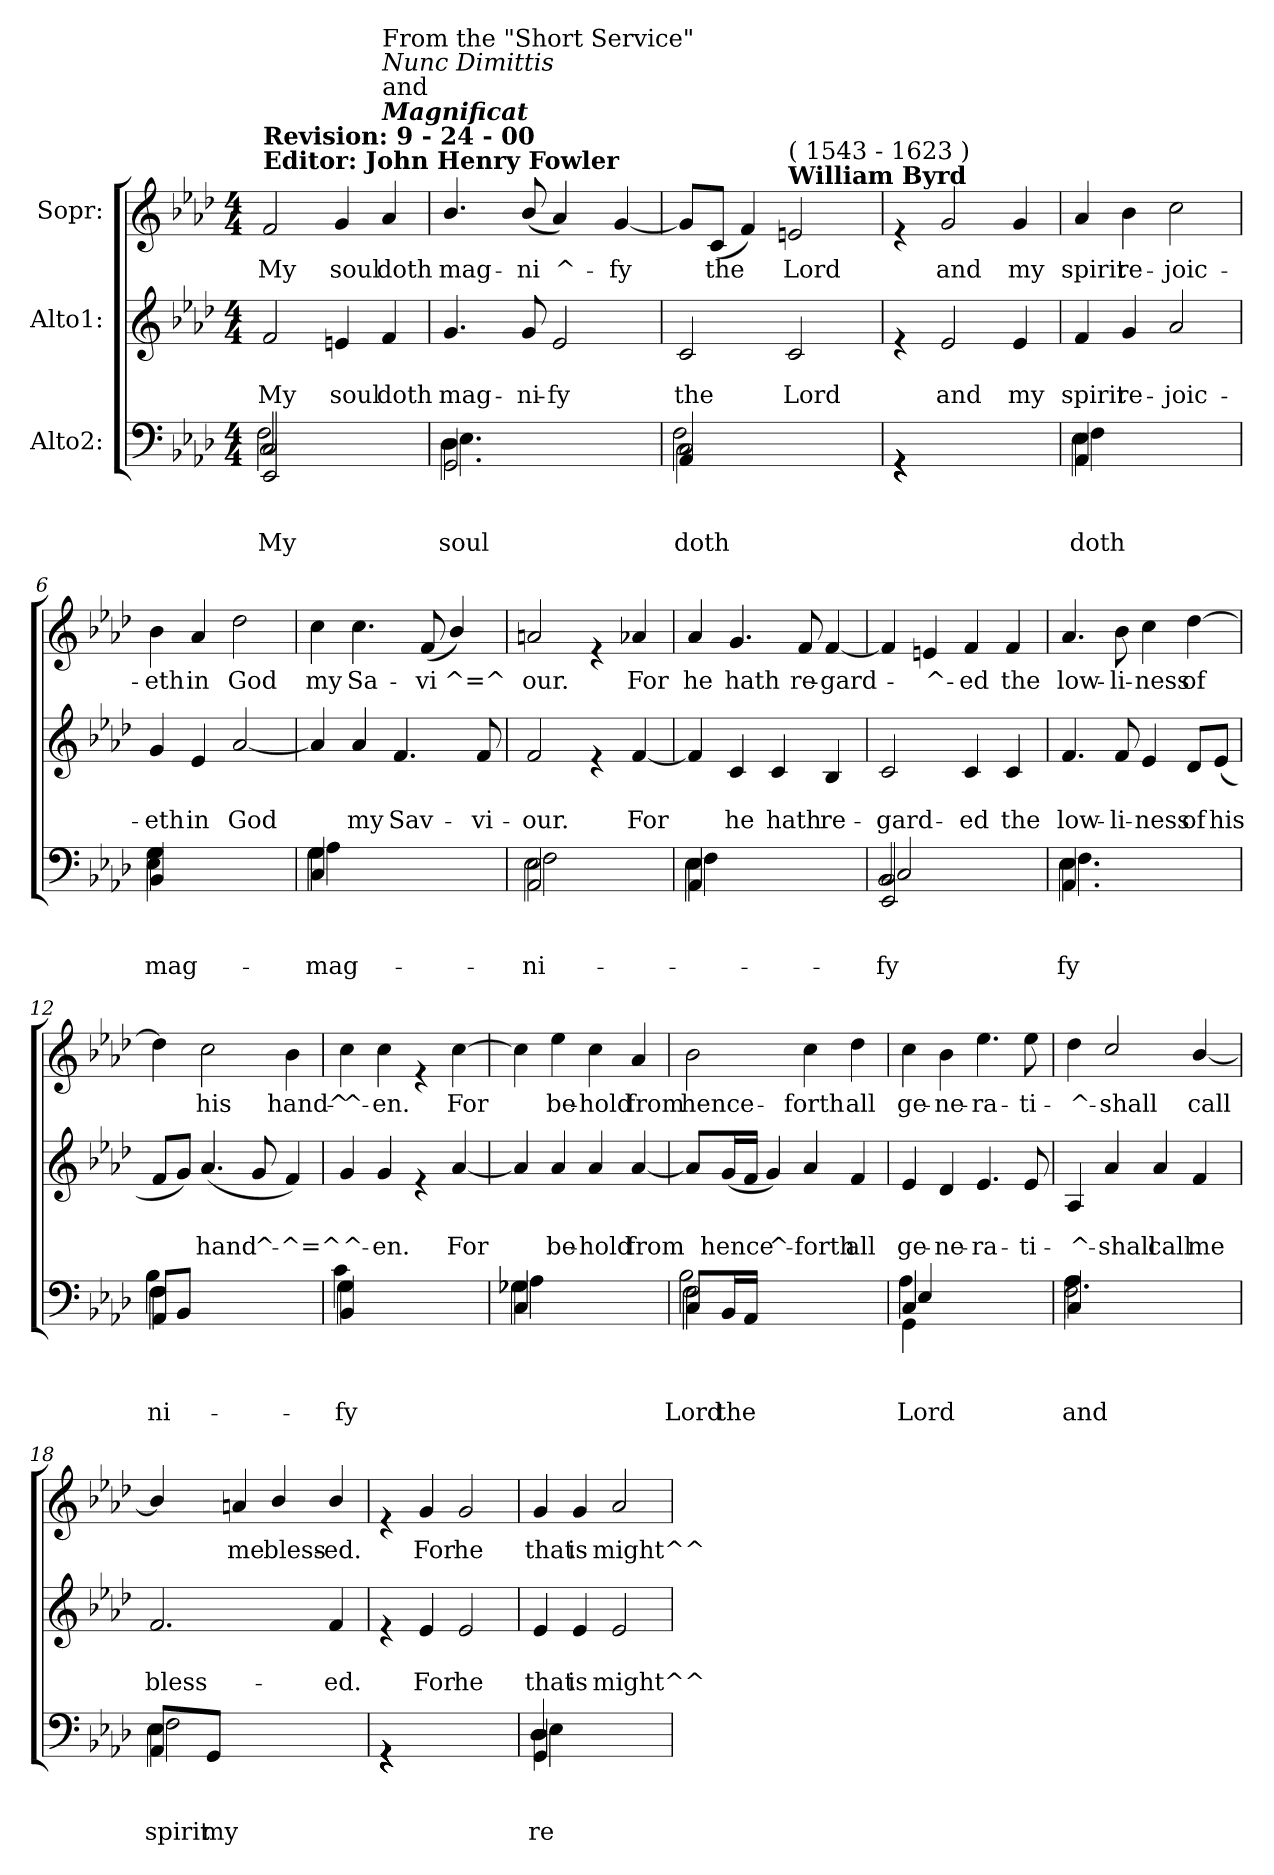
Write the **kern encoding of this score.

**kern	**text	**text	**text	**kern	**text	**text	**kern	**text
*part3	*part3	*part3	*part3	*part2	*part2	*part2	*part1	*part1
*staff3	*staff3	*staff3	*staff3	*staff2	*staff2	*staff2	*staff1	*staff1
*I"Alto2:	*	*	*	*I"Alto1:	*	*	*I"Sopr:	*
*clefF4	*	*	*	*clefG2	*	*	*clefG2	*
*k[b-e-a-d-]	*	*	*	*k[b-e-a-d-]	*	*	*k[b-e-a-d-]	*
*A-:	*	*	*	*A-:	*	*	*A-:	*
*M4/4	*	*	*	*M4/4	*	*	*M4/4	*
=1	=1	=1	=1	=1	=1	=1	=1	=1
!	!	!	!	!	!	!	!LO:TX:a:B:t=Editor&colon;  John Henry Fowler	!
!	!	!	!	!	!	!	!LO:TX:a:B:t=Revision&colon;  9 - 24 - 00	!
!	!	!	!LO:LY:b	!	!	!	!	!
*^	*	*	*	*	*	*	*	*
!	!	!	!	!LO:LY:b	!	!	!	!	!
*	*^	*	*	*	*	*	*	*	*
!	!	!	!	!	!LO:LY:b	!	!	!	!	!
*	*	*^	*	*	*	*	*	*	*	*
!	!	!	!	!	!	!LO:LY:b	!	!	!LO:LY:b	!	!LO:LY:b
2EE-/	2C/	2C/	2F\	.	.	My	2f/	.	My	2f/	My
!	!	!	!	!	!	!	!	!	!LO:LY:b	!	!LO:LY:b
2ryy	2ryy	2ryy	2ryy	.	.	.	4en/	.	soul	4g/	soul
!	!	!	!	!	!	!	!	!	!	!LO:TX:a:Bi:t=Magnificat	!
!	!	!	!	!	!	!	!	!	!	!LO:TX:a:t=and	!
!	!	!	!	!	!	!	!	!	!	!LO:TX:a:i:t=Nunc Dimittis	!
!	!	!	!	!	!	!	!	!	!	!LO:TX:a:t=From the "Short Service"	!
!	!	!	!	!	!	!	!	!	!LO:LY:b	!	!LO:LY:b
.	.	.	.	.	.	.	4f/	.	doth	4a-/	doth
=2	=2	=2	=2	=2	=2	=2	=2	=2	=2	=2	=2
!	!	!	!	!	!	!LO:LY:b	!	!	!	!	!
!	!	!	!	!	!	!LO:LY:b	!	!	!	!	!
!	!	!	!	!	!	!LO:LY:b	!	!	!	!	!
!	!	!	!	!	!	!LO:LY:b	!	!	!LO:LY:b	!	!LO:LY:b
2.GG/	4D-\	4D-\	4.E-\	.	.	soul	4.g/	.	mag-	4.b-/	mag-
.	4ryy	4ryy	.	.	.	.	.	.	.	.	.
!	!	!	!	!	!	!	!	!	!LO:LY:b	!	!LO:LY:b
.	.	.	4ryy	.	.	.	8g/	.	-ni-	(<8b-/	-ni
!	!	!	!	!	!	!	!	!	!LO:LY:b	!	!LO:LY:b
.	2ryy	2ryy	.	.	.	.	2e-/	.	-fy	4a-/)	^-
.	.	.	4.ryy	.	.	.	.	.	.	.	.
!	!	!	!	!	!	!	!	!	!	!	!LO:LY:b
4ryy	.	.	.	.	.	.	.	.	.	[<4g/	-fy
=3	=3	=3	=3	=3	=3	=3	=3	=3	=3	=3	=3
!	!	!	!	!	!	!LO:LY:b	!	!	!	!	!
!	!	!	!	!	!	!LO:LY:b	!	!	!LO:LY:b	!	!
4AA-/	(2C\	(2C/	2F\	.	.	doth	2c/	.	the	8g/L]	.
!	!	!	!	!	!	!	!	!	!	!	!LO:LY:b
.	.	.	.	.	.	.	.	.	.	(<8c/J	the
2ryy	.	.	.	.	.	.	.	.	.	4f/)	.
!	!	!	!	!	!	!	!	!	!	!LO:TX:a:B:t=William Byrd	!
!	!	!	!	!	!	!	!	!	!	!LO:TX:a:t=( 1543 - 1623 )	!
!	!	!	!	!	!	!	!	!	!LO:LY:b	!	!LO:LY:b
.	2ryy	2ryy	2ryy	.	.	.	2c/	.	Lord	2en/	Lord
4ryy	.	.	.	.	.	.	.	.	.	.	.
!!LO:LB:g=z
=4	=4	=4	=4	=4	=4	=4	=4	=4	=4	=4	=4
4rGG	4rGG	4rGG	4rGG	.	.	.	4re	.	.	4re	.
!	!	!	!	!	!	!	!	!	!LO:LY:b	!	!LO:LY:b
2.ryy	2.ryy	2.ryy	2.ryy	.	.	.	2e-i/	.	and	2g/	and
!	!	!	!	!	!	!	!	!	!LO:LY:b	!	!LO:LY:b
.	.	.	.	.	.	.	4e-/	.	my	4g/	my
=5	=5	=5	=5	=5	=5	=5	=5	=5	=5	=5	=5
!	!	!	!	!	!	!LO:LY:b	!	!	!	!	!
!	!	!	!	!	!	!LO:LY:b	!	!	!LO:LY:b	!	!LO:LY:b
4AA-/	4E-\	4E-\	4F\	.	.	doth	4f/	.	spirit	4a-/	spirit
!	!	!	!	!	!	!	!	!	!LO:LY:b	!	!LO:LY:b
2.ryy	2.ryy	2.ryy	2.ryy	.	.	.	4g/	.	re-	4b-\	re-
!	!	!	!	!	!	!	!	!	!LO:LY:b	!	!LO:LY:b
.	.	.	.	.	.	.	2a-/	.	-joic-	2cc\	-joic-
=6	=6	=6	=6	=6	=6	=6	=6	=6	=6	=6	=6
!	!	!	!	!	!	!LO:LY:b	!	!	!	!	!
!	!	!	!	!	!	!LO:LY:b	!	!	!LO:LY:b	!	!LO:LY:b
4BB-/	4G\	4G\	4E-\	.	.	-mag-	4g/	.	-eth	4b-\	-eth
!	!	!	!	!	!	!	!	!	!LO:LY:b	!	!LO:LY:b
2.ryy	2.ryy	2.ryy	2.ryy	.	.	.	4e-/	.	in	4a-/	in
!	!	!	!	!	!	!	!	!	!LO:LY:b	!	!LO:LY:b
.	.	.	.	.	.	.	[<2a-/	.	God	2dd-\	God
=7	=7	=7	=7	=7	=7	=7	=7	=7	=7	=7	=7
!	!	!	!	!	!	!LO:LY:b	!	!	!	!	!
!	!	!	!	!	!	!LO:LY:b	!	!	!	!	!LO:LY:b
4C/	4G\	4G\	4A-\	.	.	-mag-	4a-/]	.	.	4cc\	my
!	!	!	!	!	!	!	!	!	!LO:LY:b	!	!LO:LY:b
2.ryy	2.ryy	2.ryy	2.ryy	.	.	.	4a-/	.	my	4.cc\	Sa-
!	!	!	!	!	!	!	!	!	!LO:LY:b	!	!
.	.	.	.	.	.	.	4.f/	.	Sav-	.	.
!	!	!	!	!	!	!	!	!	!	!	!LO:LY:b
.	.	.	.	.	.	.	.	.	.	(<8f/	-vi
!	!	!	!	!	!	!	!	!	!	!	!LO:LY:b
.	.	.	.	.	.	.	.	.	.	4b-/)	^=^
!	!	!	!	!	!	!	!	!	!LO:LY:b	!	!
.	.	.	.	.	.	.	8f/	.	-vi-	.	.
=8	=8	=8	=8	=8	=8	=8	=8	=8	=8	=8	=8
!	!	!	!	!	!	!LO:LY:b	!	!	!	!	!
!	!	!	!	!	!	!LO:LY:b	!	!	!LO:LY:b	!	!LO:LY:b
2AA-/	2E-\	2E-\	2F\	.	.	-ni-	2f/	.	-our.	2ani/	our.
2ryy	2ryy	2ryy	2ryy	.	.	.	4re	.	.	4re	.
!	!	!	!	!	!	!	!	!	!LO:LY:b	!	!LO:LY:b
.	.	.	.	.	.	.	[<4f/	.	For	4a-X/	For
!!LO:LB:g=z
=9	=9	=9	=9	=9	=9	=9	=9	=9	=9	=9	=9
!	!	!	!	!	!	!	!	!	!	!	!LO:LY:b
4AA-/	4E-\	4E-\	4F\	.	.	.	4f/]	.	.	4a-/	he
!	!	!	!	!	!	!	!	!	!LO:LY:b	!	!LO:LY:b
2.ryy	2.ryy	2.ryy	2.ryy	.	.	.	4c/	.	he	4.g/	hath
!	!	!	!	!	!	!	!	!	!LO:LY:b	!	!
.	.	.	.	.	.	.	4c/	.	hath	.	.
!	!	!	!	!	!	!	!	!	!	!	!LO:LY:b
.	.	.	.	.	.	.	.	.	.	8f/	re-
!	!	!	!	!	!	!	!	!	!LO:LY:b	!	!LO:LY:b
.	.	.	.	.	.	.	4B-/	.	re-	[<4f/	-gard-
=10	=10	=10	=10	=10	=10	=10	=10	=10	=10	=10	=10
!	!	!	!	!	!	!LO:LY:b	!	!	!	!	!
!	!	!	!	!	!	!LO:LY:b	!	!	!LO:LY:b	!	!
2EE-/	2BB-/	2BB-/	2C/	.	.	-fy	2c/	.	-gard-	4f/]	.
!	!	!	!	!	!	!	!	!	!	!	!LO:LY:b
.	.	.	.	.	.	.	.	.	.	4en/	-^-
!	!	!	!	!	!	!	!	!	!LO:LY:b	!	!LO:LY:b
2ryy	2ryy	2ryy	2ryy	.	.	.	4c/	.	-ed	4f/	-ed
!	!	!	!	!	!	!	!	!	!LO:LY:b	!	!LO:LY:b
.	.	.	.	.	.	.	4c/	.	the	4f/	the
=11	=11	=11	=11	=11	=11	=11	=11	=11	=11	=11	=11
!	!	!	!	!	!	!LO:LY:b	!	!	!	!	!
!	!	!	!	!	!	!LO:LY:b	!	!	!LO:LY:b	!	!LO:LY:b
4.AA-/	4.E-\	4.E-\	4.F\	.	.	fy	4.f/	.	low-	4.a-/	low-
!	!	!	!	!	!	!	!	!	!LO:LY:b	!	!LO:LY:b
2ryy	2ryy	2ryy	2ryy	.	.	.	8f/	.	-li-	8b-\	-li-
!	!	!	!	!	!	!	!	!	!LO:LY:b	!	!LO:LY:b
.	.	.	.	.	.	.	4e-/	.	-ness	4cc\	-ness
!	!	!	!	!	!	!	!	!	!LO:LY:b	!	!LO:LY:b
.	.	.	.	.	.	.	8d-/L	.	of	[>4dd-\	of
!	!	!	!	!	!	!	!	!	!LO:LY:b	!	!
8ryy	8ryy	8ryy	8ryy	.	.	.	(<8e-/J	.	his	.	.
=12	=12	=12	=12	=12	=12	=12	=12	=12	=12	=12	=12
!	!	!	!	!	!	!LO:LY:b	!	!	!	!	!
8AA-/L	4F\	4F\	4B-\	.	.	ni-	8f/L	.	.	4dd-\]	.
8BB-/J	.	.	.	.	.	.	8g/J)	.	.	.	.
!	!	!	!	!	!	!	!	!	!LO:LY:b	!	!LO:LY:b
2.ryy	2.ryy	2.ryy	2.ryy	.	.	.	(<4.a-/	.	hand	2cc\	his
!	!	!	!	!	!	!	!	!	!LO:LY:b	!	!
.	.	.	.	.	.	.	8g/	.	^-	.	.
!	!	!	!	!	!	!	!	!	!LO:LY:b	!	!LO:LY:b
.	.	.	.	.	.	.	4f/)	.	-^=^	4b-\	hand^-
!!LO:LB:g=z
=13	=13	=13	=13	=13	=13	=13	=13	=13	=13	=13	=13
!	!	!	!	!	!	!LO:LY:b	!	!	!	!	!
!	!	!	!	!	!	!LO:LY:b	!	!	!	!	!
!	!	!	!	!	!	!LO:LY:b	!	!	!LO:LY:b	!	!LO:LY:b
4BB-/	4G\	4G\	4c\	.	.	fy	4g/	.	^-	4cc\	-^-
!	!	!	!	!	!	!	!	!	!LO:LY:b	!	!LO:LY:b
2.ryy	2.ryy	2.ryy	2.ryy	.	.	.	4g/	.	-en.	4cc\	-en.
.	.	.	.	.	.	.	4re	.	.	4re	.
!	!	!	!	!	!	!	!	!	!LO:LY:b	!	!LO:LY:b
.	.	.	.	.	.	.	[<4a-/	.	For	[>4cc\	For
=14	=14	=14	=14	=14	=14	=14	=14	=14	=14	=14	=14
4C/	4G-\	4G-\	4A-\	.	.	.	4a-/]	.	.	4cc\]	.
!	!	!	!	!	!	!	!	!	!LO:LY:b	!	!LO:LY:b
2.ryy	2.ryy	2.ryy	2.ryy	.	.	.	4a-/	.	be-	4ee-\	be-
!	!	!	!	!	!	!	!	!	!LO:LY:b	!	!LO:LY:b
.	.	.	.	.	.	.	4a-/	.	-hold	4cc\	-hold
!	!	!	!	!	!	!	!	!	!LO:LY:b	!	!LO:LY:b
.	.	.	.	.	.	.	[<4a-/	.	from	4a-/	from
=15	=15	=15	=15	=15	=15	=15	=15	=15	=15	=15	=15
!	!	!	!	!	!	!LO:LY:b	!	!	!	!	!
!	!	!	!	!	!	!LO:LY:b	!	!	!	!	!LO:LY:b
8C/L	2F\	2F\	2B-\	.	.	Lord	8a-/L]	.	.	2b-\	hence-
!	!	!	!	!	!	!LO:LY:b	!	!	!LO:LY:b	!	!
16BB-/L	.	.	.	.	.	the	(<16g/L	.	hence	.	.
16AA-/JJ	.	.	.	.	.	.	16f/JJ	.	.	.	.
!	!	!	!	!	!	!	!	!	!LO:LY:b	!	!
2ryy	.	.	.	.	.	.	4g/)	.	^-	.	.
!	!	!	!	!	!	!	!	!	!LO:LY:b	!	!LO:LY:b
.	2ryy	2ryy	2ryy	.	.	.	4a-/	.	-forth	4cc\	-forth
!	!	!	!	!	!	!	!	!	!LO:LY:b	!	!LO:LY:b
4ryy	.	.	.	.	.	.	4f/	.	all	4dd-\	all
=16	=16	=16	=16	=16	=16	=16	=16	=16	=16	=16	=16
!	!	!	!	!	!	!LO:LY:b	!	!	!	!	!
!	!	!	!	!	!	!LO:LY:b	!	!	!LO:LY:b	!	!LO:LY:b
4C/	4A-\	4E-/	4GG\	.	.	Lord	4e-/	.	ge-	4cc\	ge-
!	!	!	!	!	!	!	!	!	!LO:LY:b	!	!LO:LY:b
2.ryy	2.ryy	2.ryy	2.ryy	.	.	.	4d-/	.	-ne-	4b-\	-ne-
!	!	!	!	!	!	!	!	!	!LO:LY:b	!	!LO:LY:b
.	.	.	.	.	.	.	4.e-/	.	-ra-	4.ee-\	-ra-
!	!	!	!	!	!	!	!	!	!LO:LY:b	!	!LO:LY:b
.	.	.	.	.	.	.	8e-/	.	-ti-	8ee-\	-ti-
!!LO:LB:g=z
=17	=17	=17	=17	=17	=17	=17	=17	=17	=17	=17	=17
!	!	!	!	!	!	!LO:LY:b	!	!	!	!	!
!	!	!	!	!	!	!LO:LY:b	!	!	!	!	!
!	!	!	!	!	!	!LO:LY:b	!	!	!LO:LY:b	!	!LO:LY:b
4C/	4.A-\	4.A-\	2F\	.	.	and	4A-/	.	-^-	4dd-\	-^-
!	!	!	!	!	!	!	!	!	!LO:LY:b	!	!LO:LY:b
2ryy	.	.	.	.	.	.	4a-/	.	-shall	2cc/	-shall
.	2ryy	2ryy	.	.	.	.	.	.	.	.	.
!	!	!	!	!	!	!	!	!	!LO:LY:b	!	!
.	.	.	2ryy	.	.	.	4a-/	.	call	.	.
!	!	!	!	!	!	!	!	!	!LO:LY:b	!	!LO:LY:b
4ryy	.	.	.	.	.	.	4f/	.	me	[<4b-/	call
.	8ryy	8ryy	.	.	.	.	.	.	.	.	.
=18	=18	=18	=18	=18	=18	=18	=18	=18	=18	=18	=18
!	!	!	!	!	!	!LO:LY:b	!	!	!	!	!
!	!	!	!	!	!	!LO:LY:b	!	!	!LO:LY:b	!	!
8AA-/L	4E-\	4E-\	2F\	.	.	spirit	2.f/	.	bless-	4b-/]	.
!	!	!	!	!	!	!LO:LY:b	!	!	!	!	!
8GG/J	.	.	.	.	.	my	.	.	.	.	.
!	!	!	!	!	!	!	!	!	!	!	!LO:LY:b
2ryy	2ryy	2ryy	.	.	.	.	.	.	.	4an/	me
!	!	!	!	!	!	!	!	!	!	!	!LO:LY:b
.	.	.	2ryy	.	.	.	.	.	.	4b-/	bless-
!	!	!	!	!	!	!	!	!	!LO:LY:b	!	!LO:LY:b
4ryy	4ryy	4ryy	.	.	.	.	4f/	.	-ed.	4b-/	-ed.
=19	=19	=19	=19	=19	=19	=19	=19	=19	=19	=19	=19
4rGG	4rGG	4rGG	4rGG	.	.	.	4re	.	.	4re	.
!	!	!	!	!	!	!	!	!	!LO:LY:b	!	!LO:LY:b
2.ryy	2.ryy	2.ryy	2.ryy	.	.	.	4e-/	.	For	4g/	For
!	!	!	!	!	!	!	!	!	!LO:LY:b	!	!LO:LY:b
.	.	.	.	.	.	.	2e-/	.	he	2g/	he
=20	=20	=20	=20	=20	=20	=20	=20	=20	=20	=20	=20
!	!	!	!	!	!	!LO:LY:b	!	!	!	!	!
!	!	!	!	!	!	!LO:LY:b	!	!	!	!	!
!	!	!	!	!	!	!LO:LY:b	!	!	!LO:LY:b	!	!LO:LY:b
4GG/	4D-/	4D-\	4E-\	.	.	-re-	4e-/	.	that	4g/	that
!	!	!	!	!	!	!	!	!	!LO:LY:b	!	!LO:LY:b
2.ryy	2.ryy	2.ryy	2.ryy	.	.	.	4e-/	.	is	4g/	is
!	!	!	!	!	!	!	!	!	!LO:LY:b	!	!LO:LY:b
.	.	.	.	.	.	.	2e-/	.	might^^-	2a-/	might^^-
*v	*v	*v	*v	*	*	*	*	*	*	*	*
=	=	=	=	=	=	=	=	=
*-	*-	*-	*-	*-	*-	*-	*-	*-
